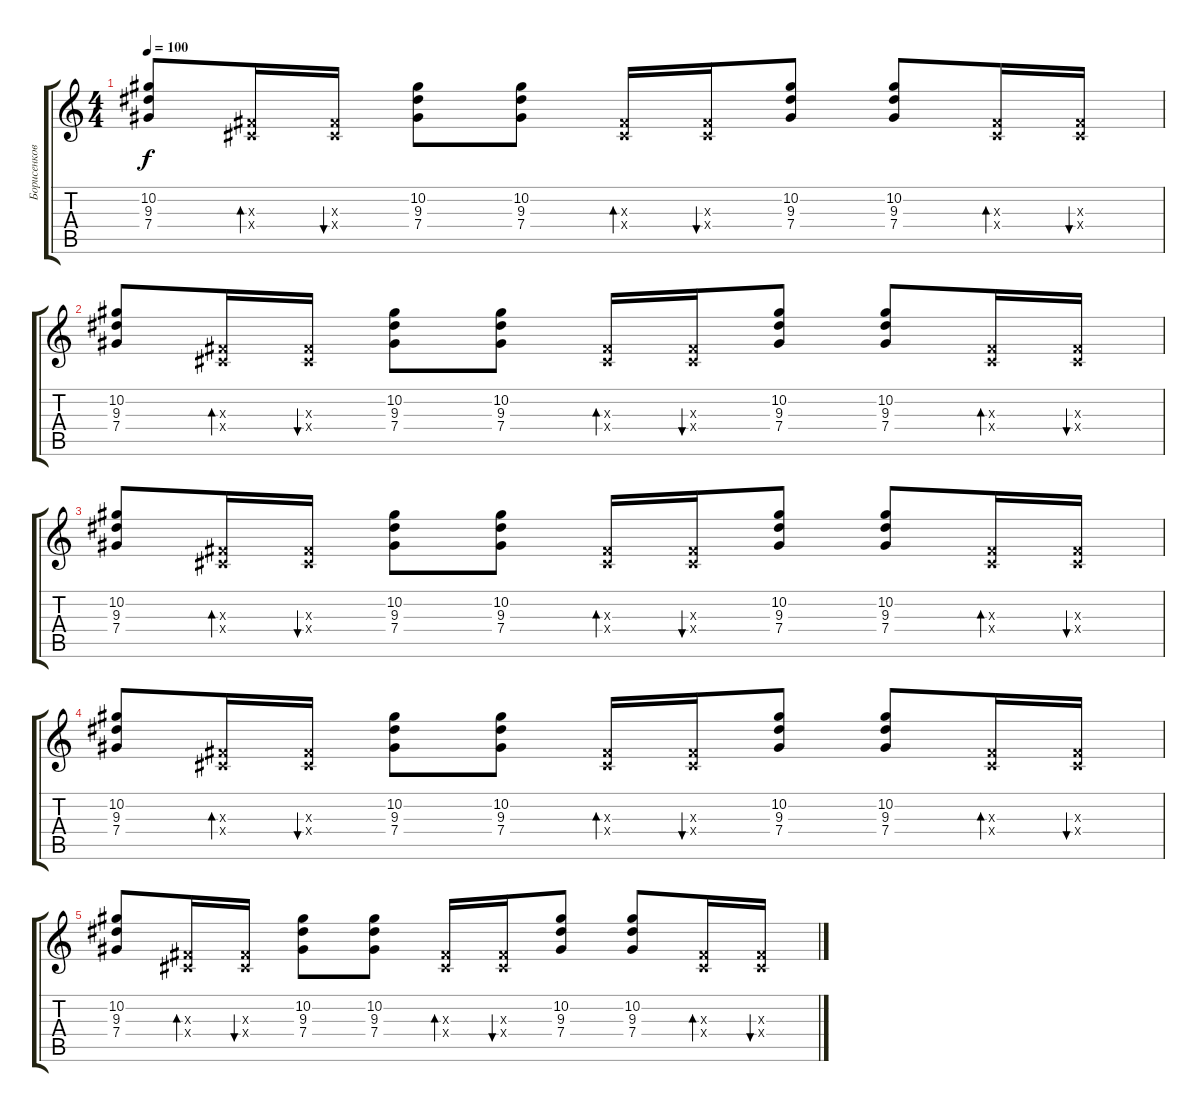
\track ("Борисенков Дмитрий" "Борисенков") {instrument electricguitarclean}
\staff {score tabs}
\tuning (Eb4 Bb3 Gb3 Db3 Ab2 Eb2) {hide}
\ts (4 4)
\tempo 100
\clef g2
\ks c
(10.2 9.3 7.4).8{dy f} (0.3{x} 0.4{x}).16{bd 480} (0.3{x} 0.4{x}).16{bu 480} (10.2 9.3 7.4).8 (10.2 9.3 7.4).8 (0.3{x} 0.4{x}).16{bd 480} (0.3{x} 0.4{x}).16{bu 480} (10.2 9.3 7.4).8 (10.2 9.3 7.4).8 (0.3{x} 0.4{x}).16{bd 480} (0.3{x} 0.4{x}).16{bu 480} |
(10.2 9.3 7.4).8 (0.3{x} 0.4{x}).16{bd 480} (0.3{x} 0.4{x}).16{bu 480} (10.2 9.3 7.4).8 (10.2 9.3 7.4).8 (0.3{x} 0.4{x}).16{bd 480} (0.3{x} 0.4{x}).16{bu 480} (10.2 9.3 7.4).8 (10.2 9.3 7.4).8 (0.3{x} 0.4{x}).16{bd 480} (0.3{x} 0.4{x}).16{bu 480} |
(10.2 9.3 7.4).8 (0.3{x} 0.4{x}).16{bd 480} (0.3{x} 0.4{x}).16{bu 480} (10.2 9.3 7.4).8 (10.2 9.3 7.4).8 (0.3{x} 0.4{x}).16{bd 480} (0.3{x} 0.4{x}).16{bu 480} (10.2 9.3 7.4).8 (10.2 9.3 7.4).8 (0.3{x} 0.4{x}).16{bd 480} (0.3{x} 0.4{x}).16{bu 480} |
(10.2 9.3 7.4).8 (0.3{x} 0.4{x}).16{bd 480} (0.3{x} 0.4{x}).16{bu 480} (10.2 9.3 7.4).8 (10.2 9.3 7.4).8 (0.3{x} 0.4{x}).16{bd 480} (0.3{x} 0.4{x}).16{bu 480} (10.2 9.3 7.4).8 (10.2 9.3 7.4).8 (0.3{x} 0.4{x}).16{bd 480} (0.3{x} 0.4{x}).16{bu 480} |
(10.2 9.3 7.4).8 (0.3{x} 0.4{x}).16{bd 480} (0.3{x} 0.4{x}).16{bu 480} (10.2 9.3 7.4).8 (10.2 9.3 7.4).8 (0.3{x} 0.4{x}).16{bd 480} (0.3{x} 0.4{x}).16{bu 480} (10.2 9.3 7.4).8 (10.2 9.3 7.4).8 (0.3{x} 0.4{x}).16{bd 480} (0.3{x} 0.4{x}).16{bu 480}
